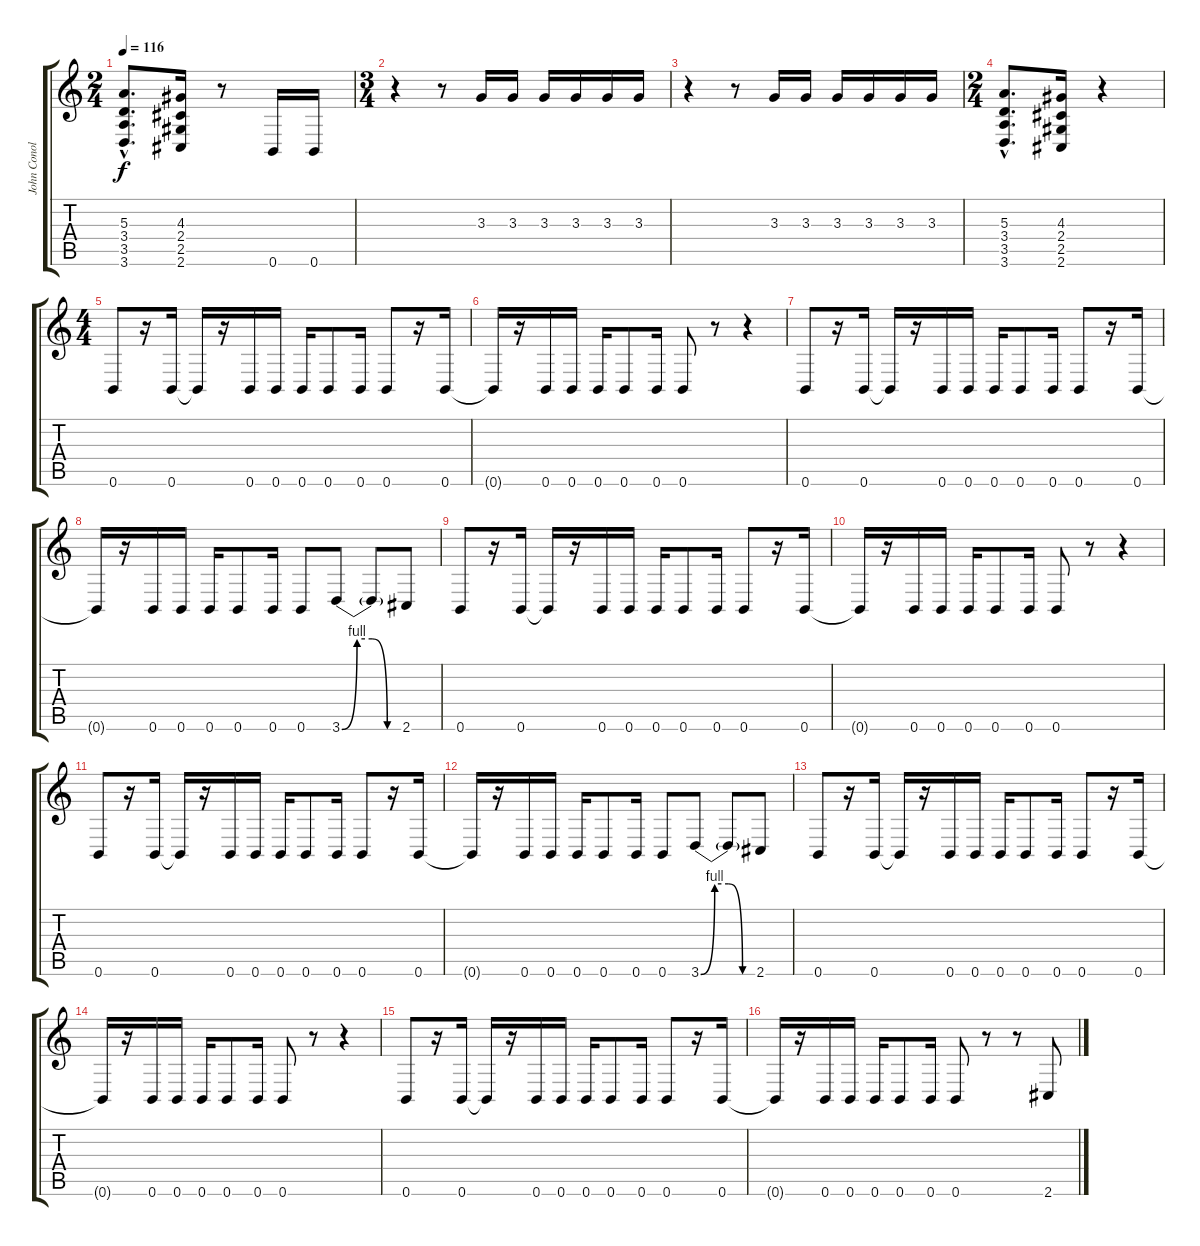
\track ("John Conolly - Guitar" "John Conol") {instrument overdrivenguitar}
\staff {score tabs}
\tuning (Db4 Ab3 E3 B2 Gb2 B1) {hide}
\ts (2 4)
\tempo 116
\clef g2
\ks c
(5.3{hac} 3.4{hac} 3.5{hac} 3.6{hac}).8{d dy f} (4.3 2.4 2.5 2.6).16 r.8 0.6.16 0.6.16 |
\ts (3 4)
r.4 r.8 3.3.16 3.3.16 3.3.16 3.3.16 3.3.16 3.3.16 |
r.4 r.8 3.3.16 3.3.16 3.3.16 3.3.16 3.3.16 3.3.16 |
\ts (2 4)
(5.3{hac} 3.4{hac} 3.5{hac} 3.6{hac}).8{d} (4.3 2.4 2.5 2.6).16 r.4 |
\ts (4 4)
0.6.8 r.16 0.6.16 0.6{t}.16 r.16 0.6.16 0.6.16 0.6.16 0.6.8 0.6.16 0.6.8 r.16 0.6.16 |
0.6{t}.16 r.16 0.6.16 0.6.16 0.6.16 0.6.8 0.6.16 0.6.8 r.8 r.4 |
0.6.8 r.16 0.6.16 0.6{t}.16 r.16 0.6.16 0.6.16 0.6.16 0.6.8 0.6.16 0.6.8 r.16 0.6.16 |
0.6{t}.16 r.16 0.6.16 0.6.16 0.6.16 0.6.8 0.6.16 0.6.8 3.6{be (custom 0 0 15 4 30 4 45 0 60 0)}.8 3.6{t}.8 2.6.8 |
0.6.8 r.16 0.6.16 0.6{t}.16 r.16 0.6.16 0.6.16 0.6.16 0.6.8 0.6.16 0.6.8 r.16 0.6.16 |
0.6{t}.16 r.16 0.6.16 0.6.16 0.6.16 0.6.8 0.6.16 0.6.8 r.8 r.4 |
0.6.8 r.16 0.6.16 0.6{t}.16 r.16 0.6.16 0.6.16 0.6.16 0.6.8 0.6.16 0.6.8 r.16 0.6.16 |
0.6{t}.16 r.16 0.6.16 0.6.16 0.6.16 0.6.8 0.6.16 0.6.8 3.6{be (custom 0 0 15 4 30 4 45 0 60 0)}.8 3.6{t}.8 2.6.8 |
0.6.8 r.16 0.6.16 0.6{t}.16 r.16 0.6.16 0.6.16 0.6.16 0.6.8 0.6.16 0.6.8 r.16 0.6.16 |
0.6{t}.16 r.16 0.6.16 0.6.16 0.6.16 0.6.8 0.6.16 0.6.8 r.8 r.4 |
0.6.8 r.16 0.6.16 0.6{t}.16 r.16 0.6.16 0.6.16 0.6.16 0.6.8 0.6.16 0.6.8 r.16 0.6.16 |
0.6{t}.16 r.16 0.6.16 0.6.16 0.6.16 0.6.8 0.6.16 0.6.8 r.8 r.8 2.6.8
